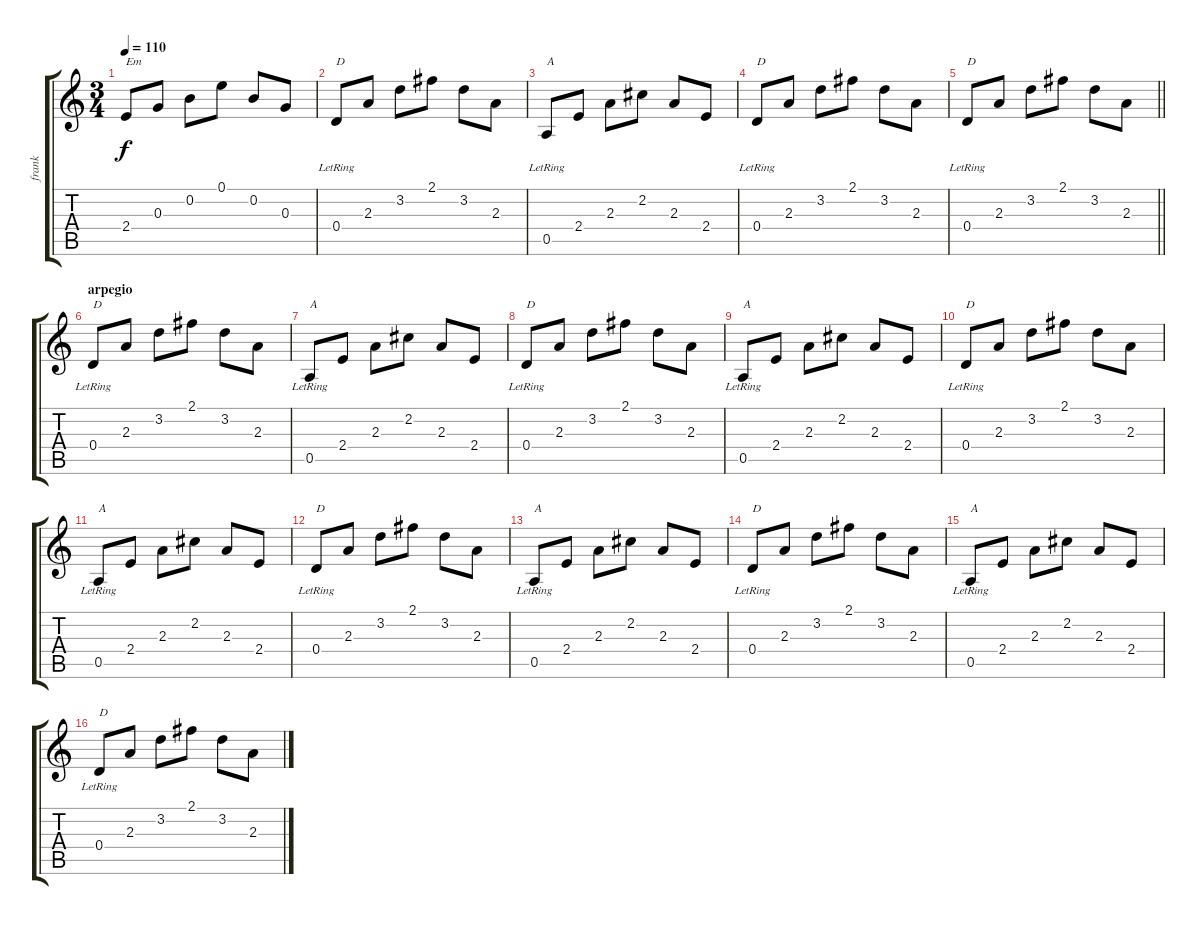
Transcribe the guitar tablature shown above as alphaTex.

\track ("frank" "frank") {instrument acousticguitarnylon}
\staff {score tabs}
\tuning (E4 B3 G3 D3 A2 E2) {hide}
\ts (3 4)
\tempo 110
\clef g2
\ks c
2.4.8{txt "Em" dy f} 0.3.8 0.2.8 0.1.8 0.2.8 0.3.8 |
0.4{lr}.8{txt "D"} 2.3.8 3.2.8 2.1.8 3.2.8 2.3.8 |
0.5{lr}.8{txt "A"} 2.4.8 2.3.8 2.2.8 2.3.8 2.4.8 |
0.4{lr}.8{txt "D"} 2.3.8 3.2.8 2.1.8 3.2.8 2.3.8 |
\barLineRight lightlight
0.4{lr}.8{txt "D"} 2.3.8 3.2.8 2.1.8 3.2.8 2.3.8 |
\section ("" "arpegio")
0.4{lr}.8{txt "D"} 2.3.8 3.2.8 2.1.8 3.2.8 2.3.8 |
0.5{lr}.8{txt "A"} 2.4.8 2.3.8 2.2.8 2.3.8 2.4.8 |
0.4{lr}.8{txt "D"} 2.3.8 3.2.8 2.1.8 3.2.8 2.3.8 |
0.5{lr}.8{txt "A"} 2.4.8 2.3.8 2.2.8 2.3.8 2.4.8 |
0.4{lr}.8{txt "D"} 2.3.8 3.2.8 2.1.8 3.2.8 2.3.8 |
0.5{lr}.8{txt "A"} 2.4.8 2.3.8 2.2.8 2.3.8 2.4.8 |
0.4{lr}.8{txt "D"} 2.3.8 3.2.8 2.1.8 3.2.8 2.3.8 |
0.5{lr}.8{txt "A"} 2.4.8 2.3.8 2.2.8 2.3.8 2.4.8 |
0.4{lr}.8{txt "D"} 2.3.8 3.2.8 2.1.8 3.2.8 2.3.8 |
0.5{lr}.8{txt "A"} 2.4.8 2.3.8 2.2.8 2.3.8 2.4.8 |
0.4{lr}.8{txt "D"} 2.3.8 3.2.8 2.1.8 3.2.8 2.3.8
